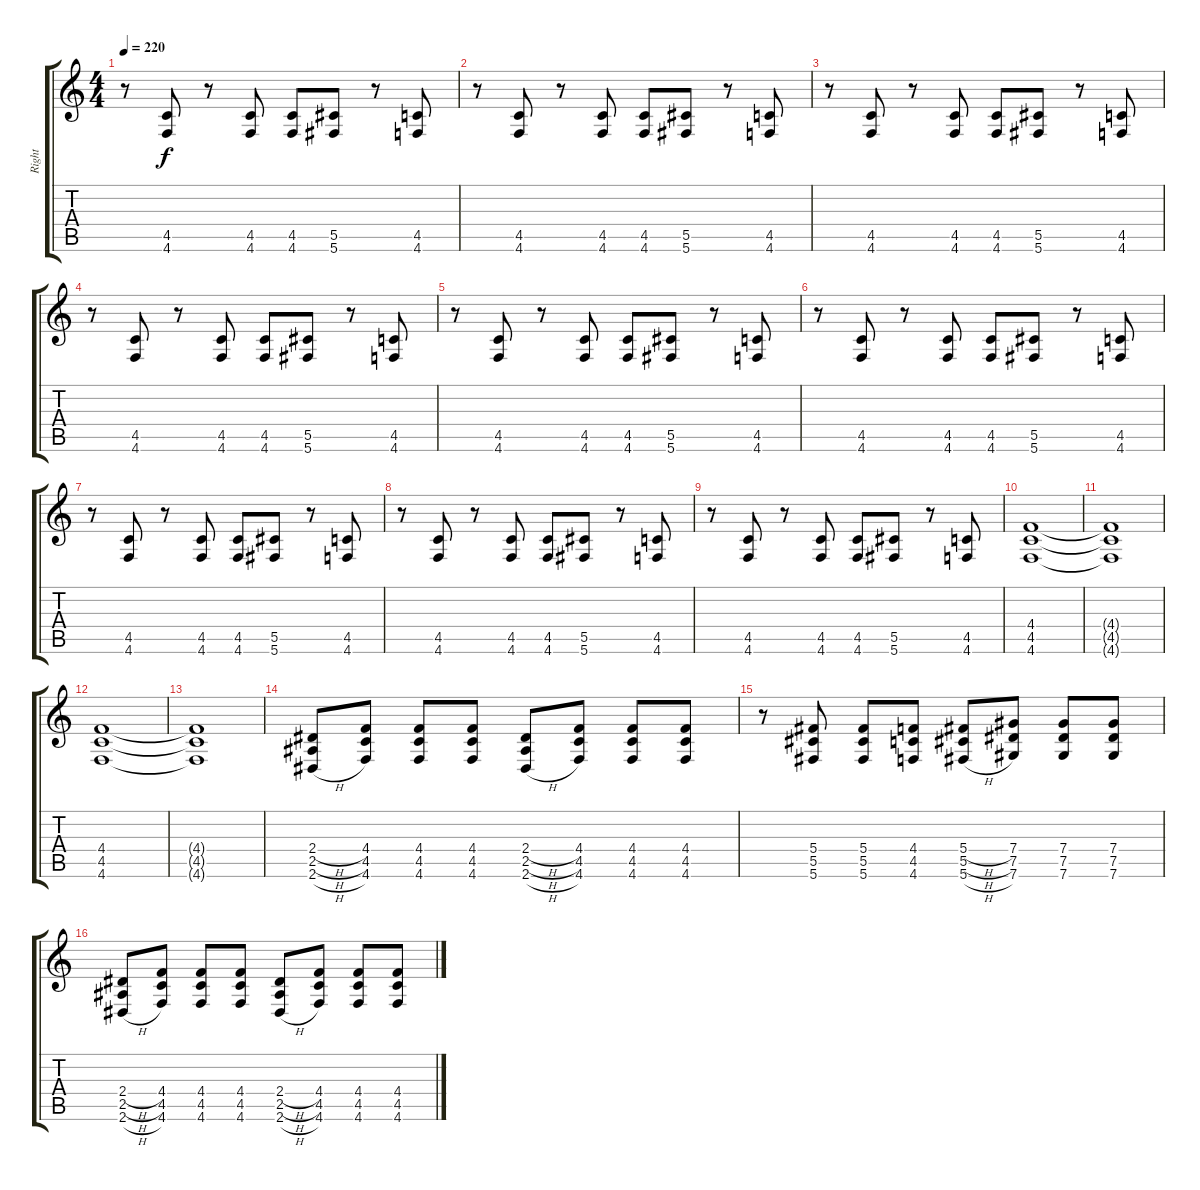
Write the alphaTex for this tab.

\track ("Right" "Right") {instrument distortionguitar}
\staff {score tabs}
\tuning (Eb4 Bb3 Gb3 Db3 Ab2 Db2) {hide}
\ts (4 4)
\tempo 220
\clef g2
\ks c
r.8{dy f} (4.5 4.6).8 r.8 (4.5 4.6).8 (4.5 4.6).8 (5.5 5.6).8 r.8 (4.5 4.6).8 |
r.8 (4.5 4.6).8 r.8 (4.5 4.6).8 (4.5 4.6).8 (5.5 5.6).8 r.8 (4.5 4.6).8 |
r.8 (4.5 4.6).8 r.8 (4.5 4.6).8 (4.5 4.6).8 (5.5 5.6).8 r.8 (4.5 4.6).8 |
r.8 (4.5 4.6).8 r.8 (4.5 4.6).8 (4.5 4.6).8 (5.5 5.6).8 r.8 (4.5 4.6).8 |
r.8 (4.5 4.6).8 r.8 (4.5 4.6).8 (4.5 4.6).8 (5.5 5.6).8 r.8 (4.5 4.6).8 |
r.8 (4.5 4.6).8 r.8 (4.5 4.6).8 (4.5 4.6).8 (5.5 5.6).8 r.8 (4.5 4.6).8 |
r.8 (4.5 4.6).8 r.8 (4.5 4.6).8 (4.5 4.6).8 (5.5 5.6).8 r.8 (4.5 4.6).8 |
r.8 (4.5 4.6).8 r.8 (4.5 4.6).8 (4.5 4.6).8 (5.5 5.6).8 r.8 (4.5 4.6).8 |
r.8 (4.5 4.6).8 r.8 (4.5 4.6).8 (4.5 4.6).8 (5.5 5.6).8 r.8 (4.5 4.6).8 |
(4.4 4.5 4.6).1 |
(4.4{t} 4.5{t} 4.6{t}).1 |
(4.4 4.5 4.6).1 |
(4.4{t} 4.5{t} 4.6{t}).1 |
(2.4{h} 2.5{h} 2.6{h}).8 (4.4 4.5 4.6).8 (4.4 4.5 4.6).8 (4.4 4.5 4.6).8 (2.4{h} 2.5{h} 2.6{h}).8 (4.4 4.5 4.6).8 (4.4 4.5 4.6).8 (4.4 4.5 4.6).8 |
r.8 (5.4 5.5 5.6).8 (5.4 5.5 5.6).8 (4.4 4.5 4.6).8 (5.4{h} 5.5{h} 5.6{h}).8 (7.4 7.5 7.6).8 (7.4 7.5 7.6).8 (7.4 7.5 7.6).8 |
(2.4{h} 2.5{h} 2.6{h}).8 (4.4 4.5 4.6).8 (4.4 4.5 4.6).8 (4.4 4.5 4.6).8 (2.4{h} 2.5{h} 2.6{h}).8 (4.4 4.5 4.6).8 (4.4 4.5 4.6).8 (4.4 4.5 4.6).8
